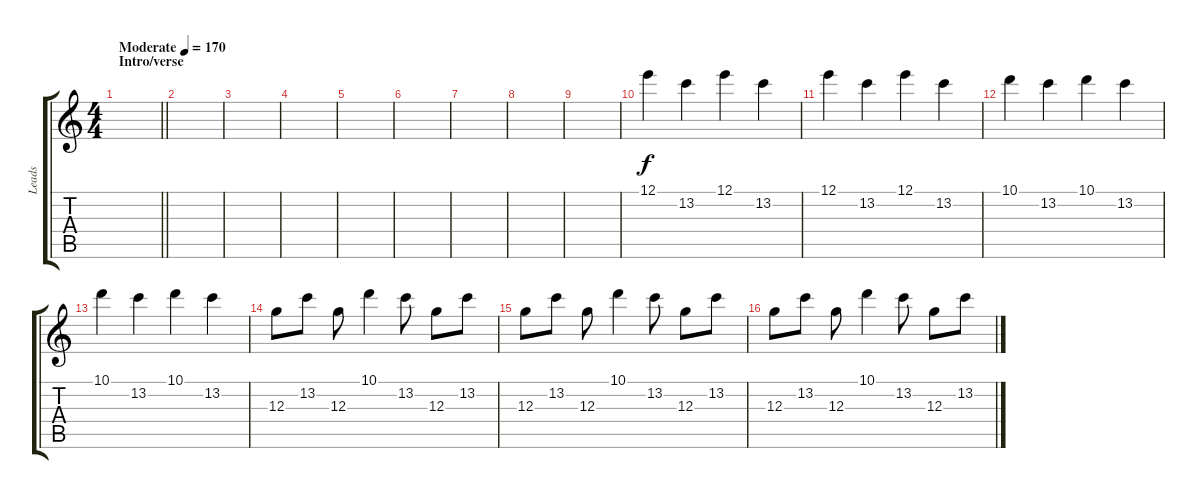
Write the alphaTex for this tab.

\track ("Leads" "Leads") {instrument distortionguitar}
\staff {score tabs}
\tuning (E4 B3 G3 D3 A2 D2) {hide}
\ts (4 4)
\section ("" "Intro/verse")
\tempo (170 "Moderate")
\clef g2
\barLineRight lightlight
\ks c
|
|
|
|
|
|
|
|
|
12.1.4{volume 10 instrument acousticguitarnylon} 13.2.4 12.1.4 13.2.4 |
12.1.4{instrument acousticguitarnylon} 13.2.4 12.1.4 13.2.4 |
10.1.4{instrument acousticguitarnylon} 13.2.4 10.1.4 13.2.4 |
10.1.4{instrument acousticguitarnylon} 13.2.4 10.1.4 13.2.4 |
12.3.8 13.2.8 12.3.8 10.1.4 13.2.8 12.3.8 13.2.8 |
12.3.8 13.2.8 12.3.8 10.1.4 13.2.8 12.3.8 13.2.8 |
12.3.8 13.2.8 12.3.8 10.1.4 13.2.8 12.3.8 13.2.8
